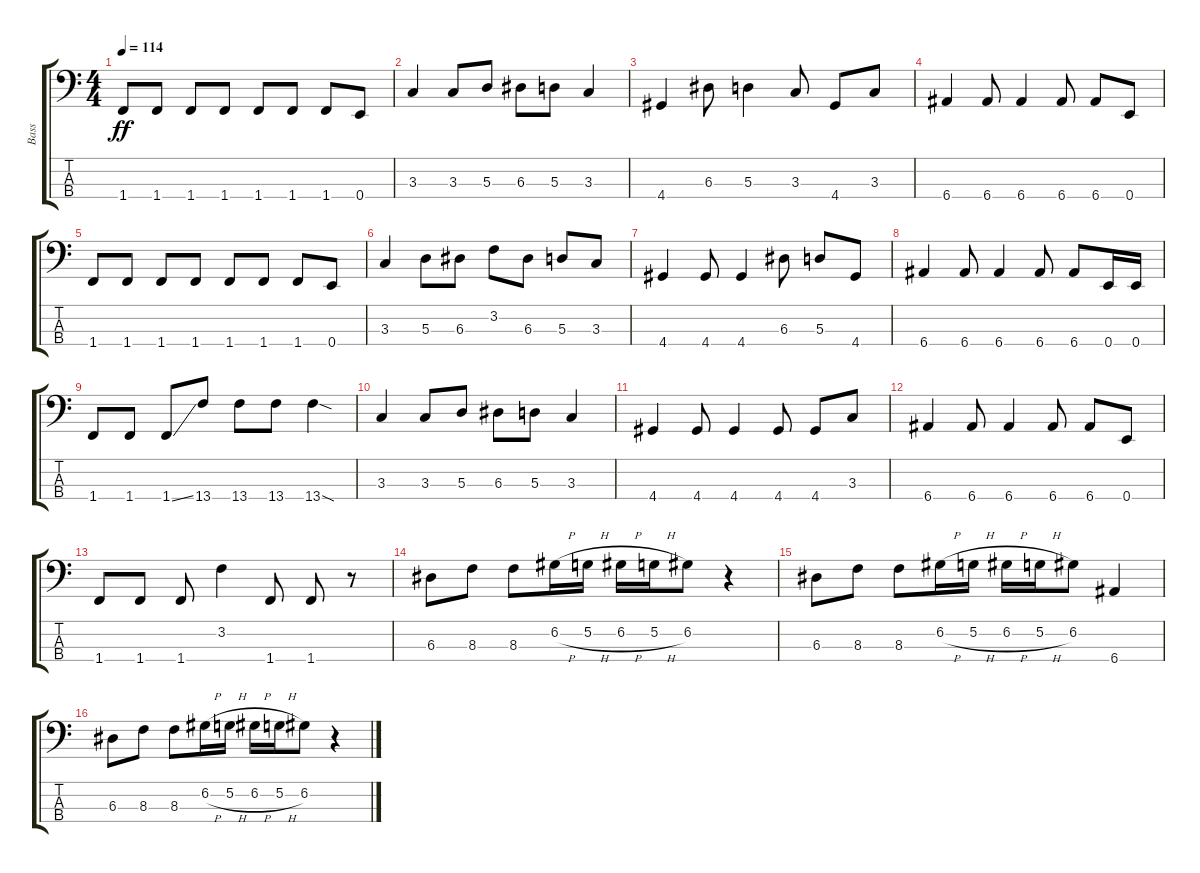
\track ("Bass" "Bass") {instrument electricbassfinger}
\staff {score tabs}
\tuning (G2 D2 A1 E1) {hide}
\ts (4 4)
\tempo 114
\clef f4
\ks c
1.4.8{dy ff} 1.4.8 1.4.8 1.4.8 1.4.8 1.4.8 1.4.8 0.4.8 |
3.3.4 3.3.8 5.3.8 6.3.8 5.3.8 3.3.4 |
4.4.4 6.3.8 5.3.4 3.3.8 4.4.8 3.3.8 |
6.4.4 6.4.8 6.4.4 6.4.8 6.4.8 0.4.8 |
1.4.8 1.4.8 1.4.8 1.4.8 1.4.8 1.4.8 1.4.8 0.4.8 |
3.3.4 5.3.8 6.3.8 3.2.8 6.3.8 5.3.8 3.3.8 |
4.4.4 4.4.8 4.4.4 6.3.8 5.3.8 4.4.8 |
6.4.4 6.4.8 6.4.4 6.4.8 6.4.8 0.4.16 0.4.16 |
1.4.8 1.4.8 1.4{ss}.8 13.4.8 13.4.8 13.4.8 13.4{sod}.4 |
3.3.4 3.3.8 5.3.8 6.3.8 5.3.8 3.3.4 |
4.4.4 4.4.8 4.4.4 4.4.8 4.4.8 3.3.8 |
6.4.4 6.4.8 6.4.4 6.4.8 6.4.8 0.4.8 |
1.4.8 1.4.8 1.4.8 3.2.4 1.4.8 1.4.8 r.8 |
6.3.8 8.3.8 8.3.8 6.2{h}.16 5.2{h}.16 6.2{h}.16 5.2{h}.16 6.2.8 r.4 |
6.3.8 8.3.8 8.3.8 6.2{h}.16 5.2{h}.16 6.2{h}.16 5.2{h}.16 6.2.8 6.4.4 |
6.3.8 8.3.8 8.3.8 6.2{h}.16 5.2{h}.16 6.2{h}.16 5.2{h}.16 6.2.8 r.4
